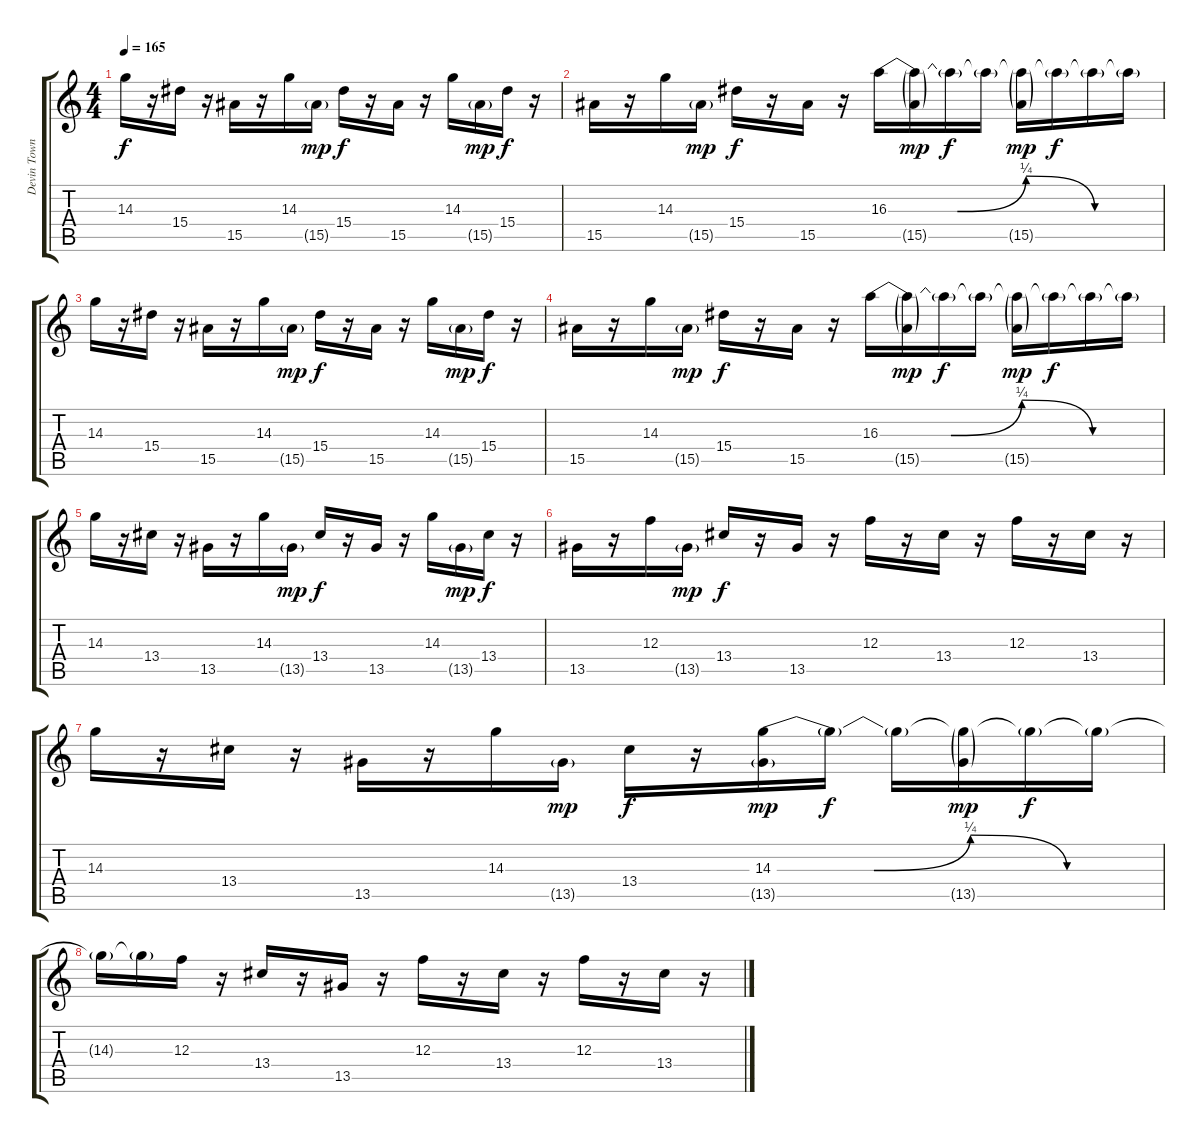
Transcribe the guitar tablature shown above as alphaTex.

\track ("Devin Townsend (Guitar 1)" "Devin Town") {instrument distortionguitar}
\staff {score tabs}
\tuning (D4 A3 F3 C3 G2 C2) {hide}
\ts (4 4)
\tempo 165
\clef g2
\ks c
14.3.16{dy f} r.16 15.4.16 r.16 15.5.16 r.16 14.3.16 15.5{g}.16{dy mp} 15.4.16{dy f} r.16 15.5.16 r.16 14.3.16 15.5{g}.16{dy mp} 15.4.16{dy f} r.16 |
15.5.16 r.16 14.3.16 15.5{g}.16{dy mp} 15.4.16{dy f} r.16 15.5.16 r.16 16.3{be (custom 0 0 15 0 30 1 45 0 60 0)}.16 (16.3{t} 15.5{g}).16{dy mp} 16.3{t}.16{dy f} 16.3{t}.16 (16.3{t} 15.5{g}).16{dy mp} 16.3{t}.16{dy f} 16.3{t}.16 16.3{t}.16 |
14.3.16 r.16 15.4.16 r.16 15.5.16 r.16 14.3.16 15.5{g}.16{dy mp} 15.4.16{dy f} r.16 15.5.16 r.16 14.3.16 15.5{g}.16{dy mp} 15.4.16{dy f} r.16 |
15.5.16 r.16 14.3.16 15.5{g}.16{dy mp} 15.4.16{dy f} r.16 15.5.16 r.16 16.3{be (custom 0 0 15 0 30 1 45 0 60 0)}.16 (16.3{t} 15.5{g}).16{dy mp} 16.3{t}.16{dy f} 16.3{t}.16 (16.3{t} 15.5{g}).16{dy mp} 16.3{t}.16{dy f} 16.3{t}.16 16.3{t}.16 |
14.3.16 r.16 13.4.16 r.16 13.5.16 r.16 14.3.16 13.5{g}.16{dy mp} 13.4.16{dy f} r.16 13.5.16 r.16 14.3.16 13.5{g}.16{dy mp} 13.4.16{dy f} r.16 |
13.5.16 r.16 12.3.16 13.5{g}.16{dy mp} 13.4.16{dy f} r.16 13.5.16 r.16 12.3.16 r.16 13.4.16 r.16 12.3.16 r.16 13.4.16 r.16 |
14.3.16 r.16 13.4.16 r.16 13.5.16 r.16 14.3.16 13.5{g}.16{dy mp} 13.4.16{dy f} r.16 (14.3{be (custom 0 0 15 0 30 1 45 0 60 0)} 13.5{g}).16{dy mp} 14.3{t}.16{dy f} 14.3{t}.16 (14.3{t} 13.5{g}).16{dy mp} 14.3{t}.16{dy f} 14.3{t}.16 |
14.3{t}.16 14.3{t}.16 12.3.16 r.16 13.4.16 r.16 13.5.16 r.16 12.3.16 r.16 13.4.16 r.16 12.3.16 r.16 13.4.16 r.16
